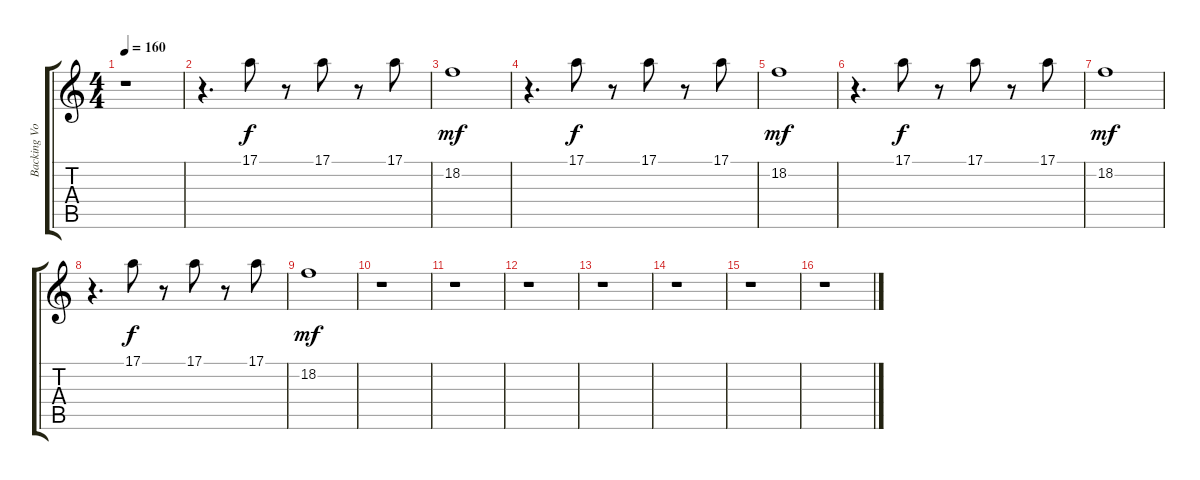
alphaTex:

\track ("Backing Vocals" "Backing Vo") {instrument rockorgan}
\staff {score tabs}
\tuning (E4 B3 G3 D3 A2 E2) {hide}
\ts (4 4)
\tempo 160
\clef g2
\ks c
r.1{dy mf} |
r.4{d} 17.1.8{dy f} r.8 17.1.8 r.8 17.1.8 |
18.2.1{dy mf} |
r.4{d} 17.1.8{dy f} r.8 17.1.8 r.8 17.1.8 |
18.2.1{dy mf} |
r.4{d} 17.1.8{dy f} r.8 17.1.8 r.8 17.1.8 |
18.2.1{dy mf} |
r.4{d} 17.1.8{dy f} r.8 17.1.8 r.8 17.1.8 |
18.2.1{dy mf} |
r.1 |
r.1 |
r.1 |
r.1 |
r.1 |
r.1 |
r.1
